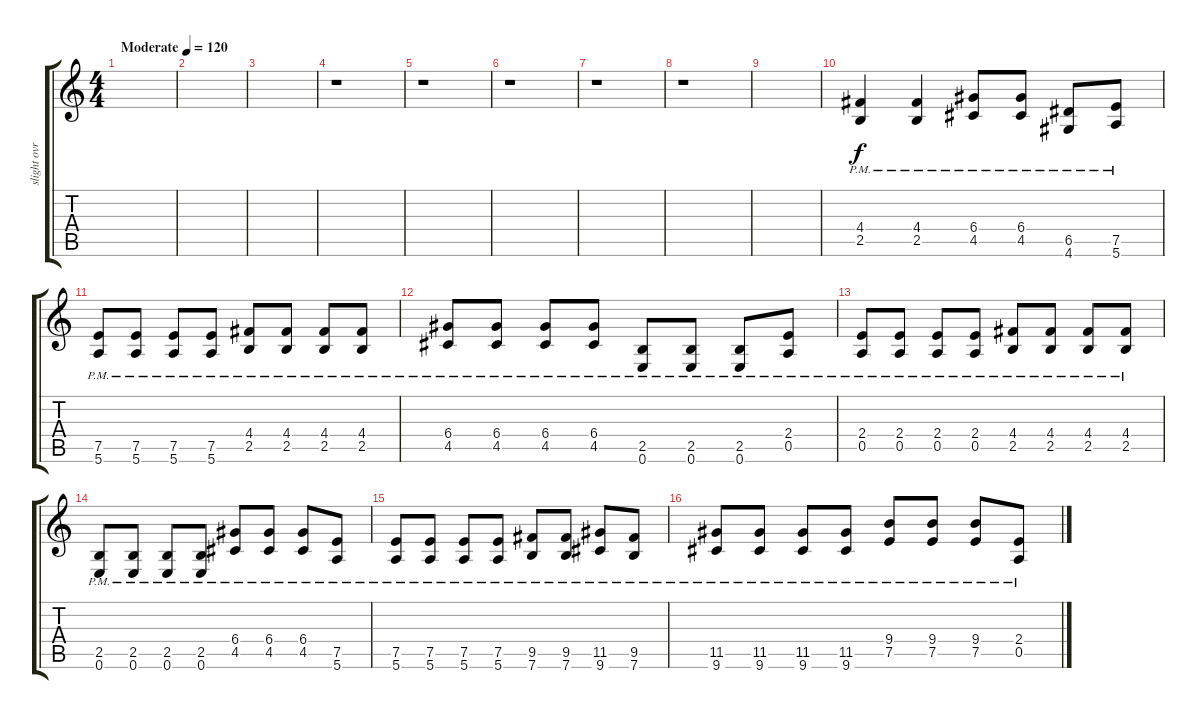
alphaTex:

\track ("slight ovrdrive" "slight ovr") {instrument overdrivenguitar}
\staff {score tabs}
\tuning (E4 B3 G3 D3 A2 E2) {hide}
\ts (4 4)
\tempo (120 "Moderate")
\clef g2
\ks c
|
|
|
r.1 |
r.1 |
r.1 |
r.1 |
r.1 |
|
(4.4 2.5{pm}).4 (4.4 2.5{pm}).4 (6.4 4.5{pm}).8 (6.4 4.5{pm}).8 (6.5 4.6{pm}).8 (7.5 5.6{pm}).8 |
(7.5 5.6{pm}).8 (7.5 5.6{pm}).8 (7.5 5.6{pm}).8 (7.5 5.6{pm}).8 (4.4 2.5{pm}).8 (4.4 2.5{pm}).8 (4.4 2.5{pm}).8 (4.4 2.5{pm}).8 |
(6.4 4.5{pm}).8 (6.4 4.5{pm}).8 (6.4 4.5{pm}).8 (6.4 4.5{pm}).8 (2.5 0.6{pm}).8 (2.5 0.6{pm}).8 (2.5 0.6{pm}).8 (2.4 0.5{pm}).8 |
(2.4 0.5{pm}).8 (2.4 0.5{pm}).8 (2.4{pm} 0.5{pm}).8 (2.4{pm} 0.5{pm}).8 (4.4{pm} 2.5{pm}).8 (4.4{pm} 2.5{pm}).8 (4.4{pm} 2.5{pm}).8 (4.4{pm} 2.5{pm}).8 |
(2.5{pm} 0.6{pm}).8 (2.5{pm} 0.6{pm}).8 (2.5{pm} 0.6{pm}).8 (2.5{pm} 0.6{pm}).8 (6.4{pm} 4.5{pm}).8 (6.4{pm} 4.5{pm}).8 (6.4{pm} 4.5{pm}).8 (7.5{pm} 5.6{pm}).8 |
(7.5{pm} 5.6{pm}).8 (7.5{pm} 5.6{pm}).8 (7.5{pm} 5.6{pm}).8 (7.5{pm} 5.6{pm}).8 (9.5{pm} 7.6{pm}).8 (9.5{pm} 7.6{pm}).8 (11.5{pm} 9.6{pm}).8 (9.5{pm} 7.6{pm}).8 |
(11.5{pm} 9.6{pm}).8 (11.5{pm} 9.6{pm}).8 (11.5{pm} 9.6{pm}).8 (11.5{pm} 9.6{pm}).8 (9.4 7.5{pm}).8 (9.4 7.5{pm}).8 (9.4 7.5{pm}).8 (2.4 0.5{pm}).8
